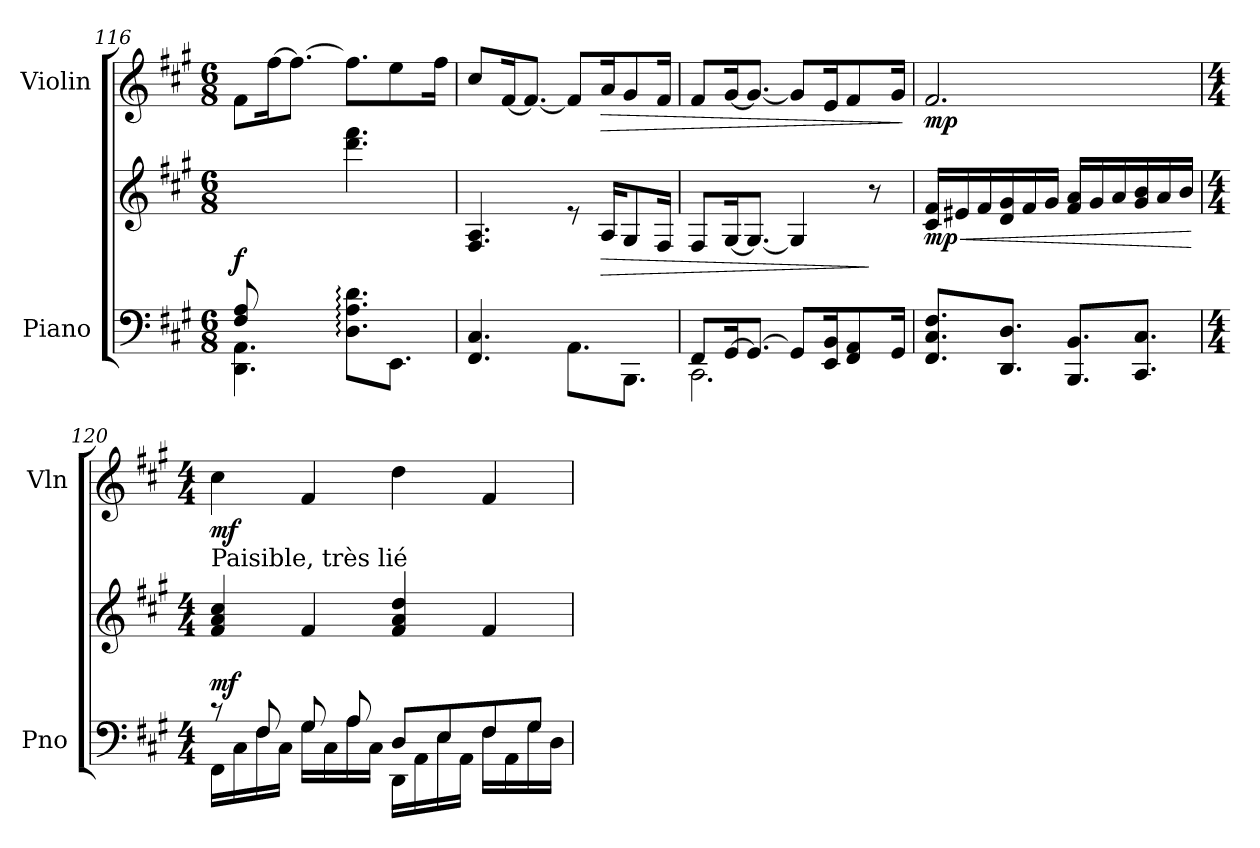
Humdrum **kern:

**kern	**kern	**dynam	**kern	**dynam
*part2	*part2	*part2	*part1	*part1
*staff3	*staff2	*staff2/3	*staff1	*staff1
*I"Piano	*	*	*I"Violin	*
*I'Pno	*	*	*I'Vln	*
*clefF4	*clefG2	*	*clefG2	*
*k[f#c#g#]	*k[f#c#g#]	*	*k[f#c#g#]	*
*M6/8	*M6/8	*	*M6/8	*
=116	=116	=116	=116	=116
*^	*	*	*	*
!	!	!	!LO:DY:b	!	!
8F#/ 8A/L	4.DD\ 4.AA\	8ryy	f	8f#\L	.
2ryy	.	8.f#\	.	[16ff#\K	.
.	.	.	.	8.ff#\J_	.
.	.	16ff#\Jk	.	.	.
.	8.D\: 8.A\: 8.d\:L	4.ddd\ 4.fff#\	.	8.ff#\L]	.
.	8.EE\J	.	.	8ee\	.
8ryy	.	.	.	.	.
.	.	.	.	16ff#\Jk	.
*v	*v	*	*	*	*
!!LO:LB:g=z
=117	=117	=117	=117	=117
4.FF#/ 4.C#/	4.F#/ 4.A/	.	8cc#/L	.
.	.	.	[16f#/K	.
.	.	.	8.f#/J_	.
8.AA\L	8re	.	8f#/L]	.
!	!	!LO:HP:b	!	!LO:HP:b
.	16A/KL	>	16a/K	>
8.BBB\J	8G#/	.	8g#/	.
.	16F#/Jk	.	16f#/Jk	.
=118	=118	=118	=118	=118
*^	*	*	*	*
8FF#/L	2.CC#\	8F#/L	.	8f#/L	.
[16GG#/K	.	[16G#/K	.	[16g#/K	.
8.GG#/J_	.	8.G#/J_	.	8.g#/J_	.
8GG#/L]	.	4G#/]	.	8g#/L]	.
16EE/ 16BB/K	.	.	.	16e/K	.
8FF#/ 8AA/	.	.	.	8f#/	.
.	.	8r	]	.	.
16GG#/Jk	.	.	.	16g#/Jk	.
*v	*v	*	*	*	*
.	.	.	.	]
=119	=119	=119	=119	=119
!	!	!LO:HP:b	!	!
!	!	!LO:DY:n=1:b	!	!LO:DY:b
8.FF#/ 8.C#/ 8.F#/L	16c#/ 16f#/LL	< mp	2.f#/	mp
.	16e#X/	.	.	.
.	16f#/	.	.	.
8.DD/ 8.D/J	16d/ 16g#/	.	.	.
.	16f#/	.	.	.
.	16g#/JJ	.	.	.
8.BBB/ 8.BB/L	16f#/ 16a/LL	.	.	.
.	16g#/	.	.	.
.	16a/	.	.	.
8.CC#/ 8.C#/J	16g#/ 16b/	.	.	.
.	16a/	.	.	.
.	16b/JJ	.	.	.
.	.	[	.	.
!!LO:PB:g=z
=120	=120	=120	=120	=120
*M4/4	*M4/4	*	*M4/4	*
*	*	*	*MM60	*
*^	*^	*	*	*
*	*^	*	*	*	*	*
!	!	!	!LO:TX:a:t=Paisible, très lié	!	!	!	!
!	!	!	!	!	!LO:DY:b	!	!LO:DY:b
16FF#\LL	8rc	2ryy	4f#/ 4a/ 4cc#/	2ryy	mf	4cc#\	mf
16C#\	.	.	.	.	.	.	.
16F#\	8F#/L	.	.	.	.	.	.
16C#\JJ	.	.	.	.	.	.	.
16G#\LL	8G#/	.	4f#/	.	.	4f#/	.
16C#\	.	.	.	.	.	.	.
16A\	8A/	.	.	.	.	.	.
16C#\JJ	.	.	.	.	.	.	.
16DD\LL	2ryy	8D/L	4f#/ 4a/ 4dd/	8d\J	.	4dd\	.
16AA\	.	.	.	.	.	.	.
16E\	.	8E/	.	4.ryy	.	.	.
16AA\JJ	.	.	.	.	.	.	.
16F#\LL	.	8F#/	4f#/	.	.	4f#/	.
16AA\	.	.	.	.	.	.	.
16G#\	.	8G#/J	.	.	.	.	.
16D\JJ	.	.	.	.	.	.	.
*v	*v	*v	*	*	*	*	*
*	*v	*v	*	*	*
=	=	=	=	=
*-	*-	*-	*-	*-
